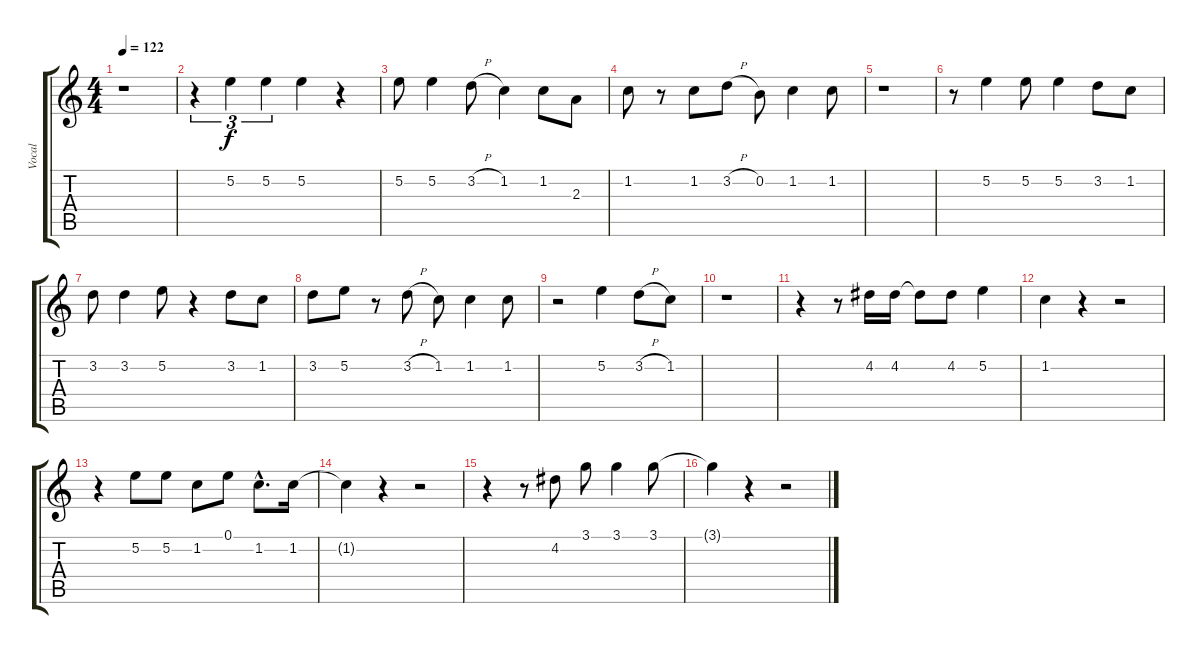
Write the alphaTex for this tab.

\track ("Vocal" "Vocal") {instrument electricguitarjazz}
\staff {score tabs}
\tuning (E4 B3 G3 D3 A2 E2) {hide}
\ts (4 4)
\tempo 122
\clef g2
\ks c
r.1{dy f} |
r.4{tu (3 2)} 5.2.4{tu (3 2)} 5.2.4{tu (3 2)} 5.2.4 r.4 |
5.2.8 5.2.4 3.2{h}.8 1.2.4 1.2.8 2.3.8 |
1.2.8 r.8 1.2.8 3.2{h}.8 0.2.8 1.2.4 1.2.8 |
r.1 |
r.8 5.2.4 5.2.8 5.2.4 3.2.8 1.2.8 |
3.2.8 3.2.4 5.2.8 r.4 3.2.8 1.2.8 |
3.2.8 5.2.8 r.8 3.2{h}.8 1.2.8 1.2.4 1.2.8 |
r.2 5.2.4 3.2{h}.8 1.2.8 |
r.1 |
r.4 r.8 4.2.16 4.2.16 4.2{t}.8 4.2.8 5.2.4 |
1.2.4 r.4 r.2 |
r.4 5.2.8 5.2.8 1.2.8 0.1.8 1.2{hac}.8{d} 1.2.16 |
1.2{t}.4 r.4 r.2 |
r.4 r.8 4.2.8 3.1.8 3.1.4 3.1.8 |
3.1{t}.4 r.4 r.2
